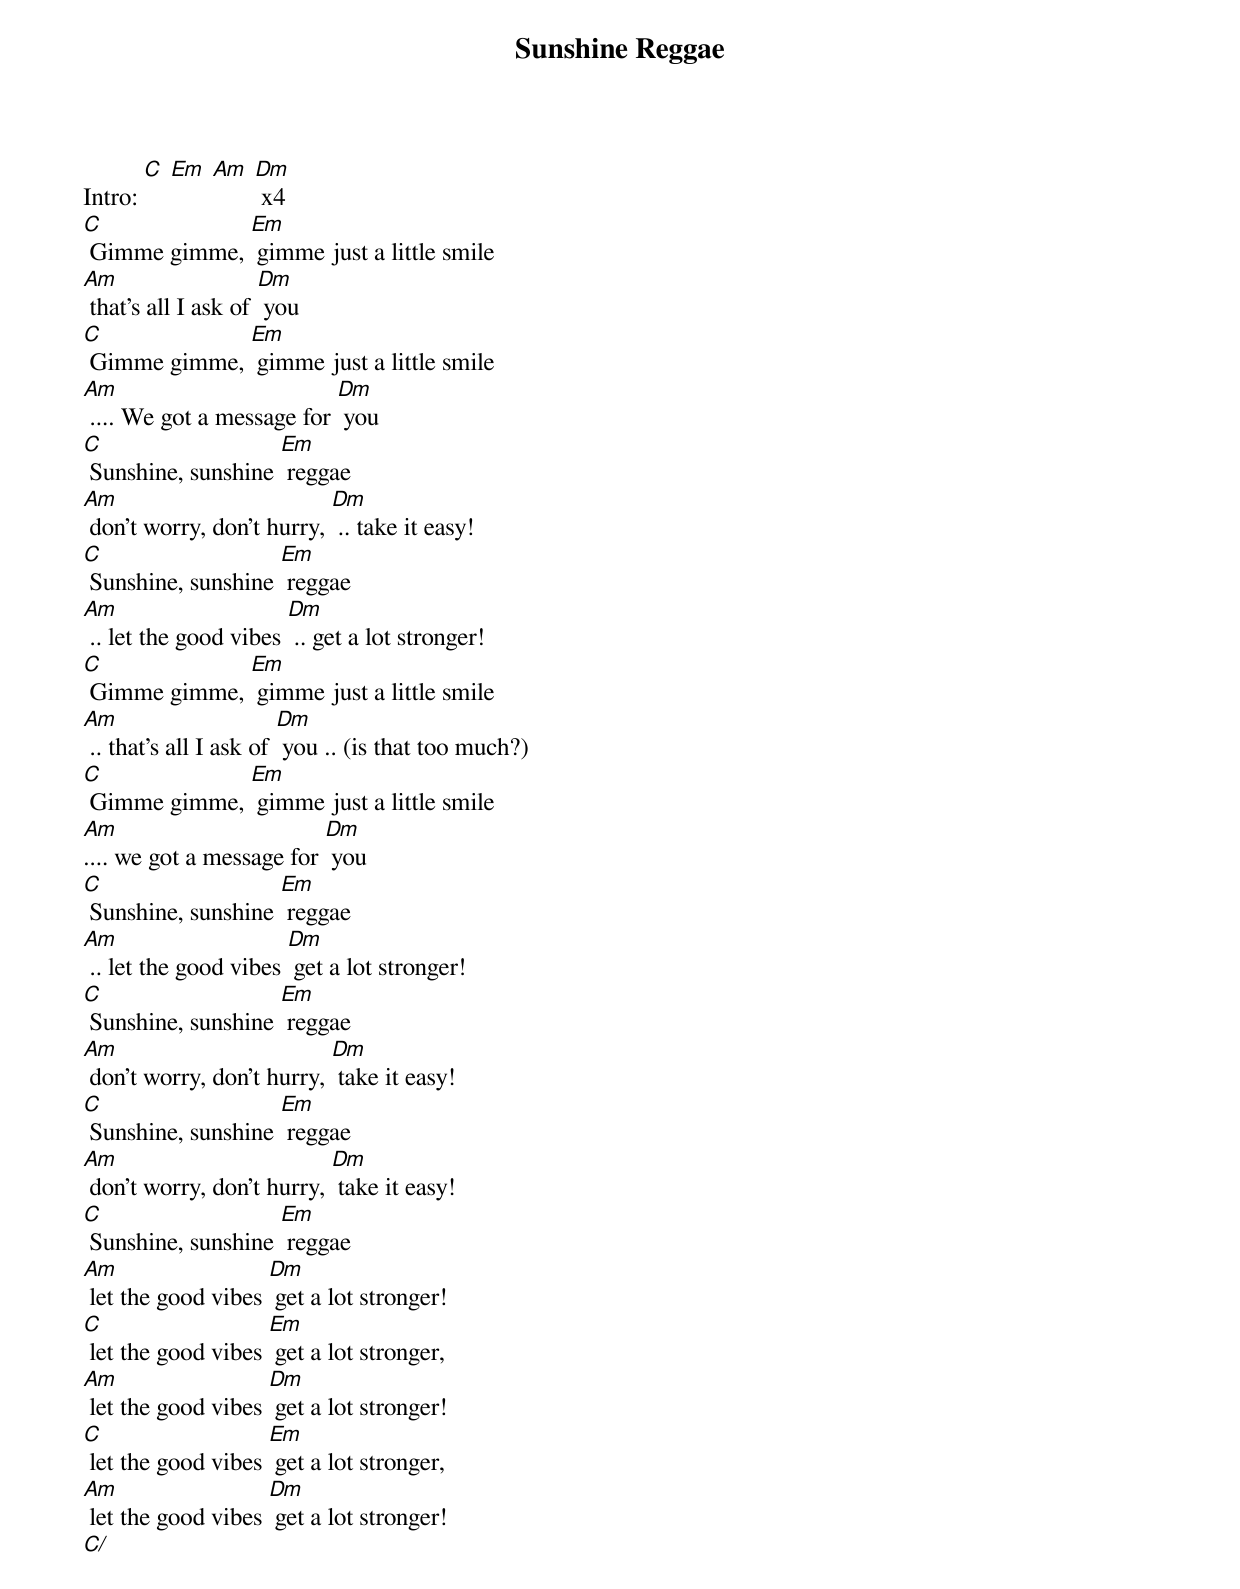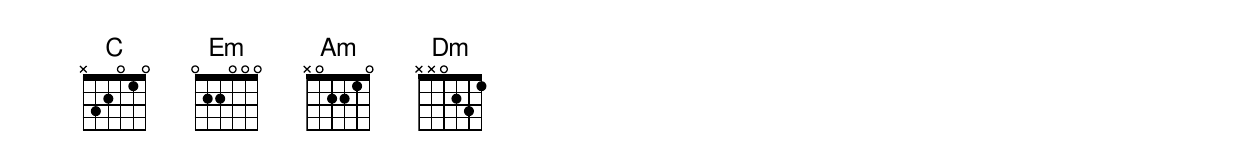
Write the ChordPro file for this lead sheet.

{t: Sunshine Reggae }
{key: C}
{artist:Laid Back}
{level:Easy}
{c: }
Intro: [C] [Em] [Am] [Dm] x4
{c: }
[C] Gimme gimme, [Em] gimme just a little smile
[Am] that's all I ask of [Dm] you
[C] Gimme gimme, [Em] gimme just a little smile
[Am] .... We got a message for [Dm] you
{c: }
[C] Sunshine, sunshine [Em] reggae
[Am] don't worry, don't hurry, [Dm] .. take it easy!
[C] Sunshine, sunshine [Em] reggae
[Am] .. let the good vibes [Dm] .. get a lot stronger!
{c: }
[C] Gimme gimme, [Em] gimme just a little smile
[Am] .. that's all I ask of [Dm] you .. (is that too much?)
[C] Gimme gimme, [Em] gimme just a little smile
[Am].... we got a message for [Dm] you
{c: }
[C] Sunshine, sunshine [Em] reggae
[Am] .. let the good vibes [Dm] get a lot stronger!
[C] Sunshine, sunshine [Em] reggae
[Am] don't worry, don't hurry, [Dm] take it easy!
{c: }
[C] Sunshine, sunshine [Em] reggae
[Am] don't worry, don't hurry, [Dm] take it easy!
[C] Sunshine, sunshine [Em] reggae
[Am] let the good vibes [Dm] get a lot stronger!
{c: }
[C] let the good vibes [Em] get a lot stronger,
[Am] let the good vibes [Dm] get a lot stronger!
[C] let the good vibes [Em] get a lot stronger,
[Am] let the good vibes [Dm] get a lot stronger!
[C/]
{c: }
